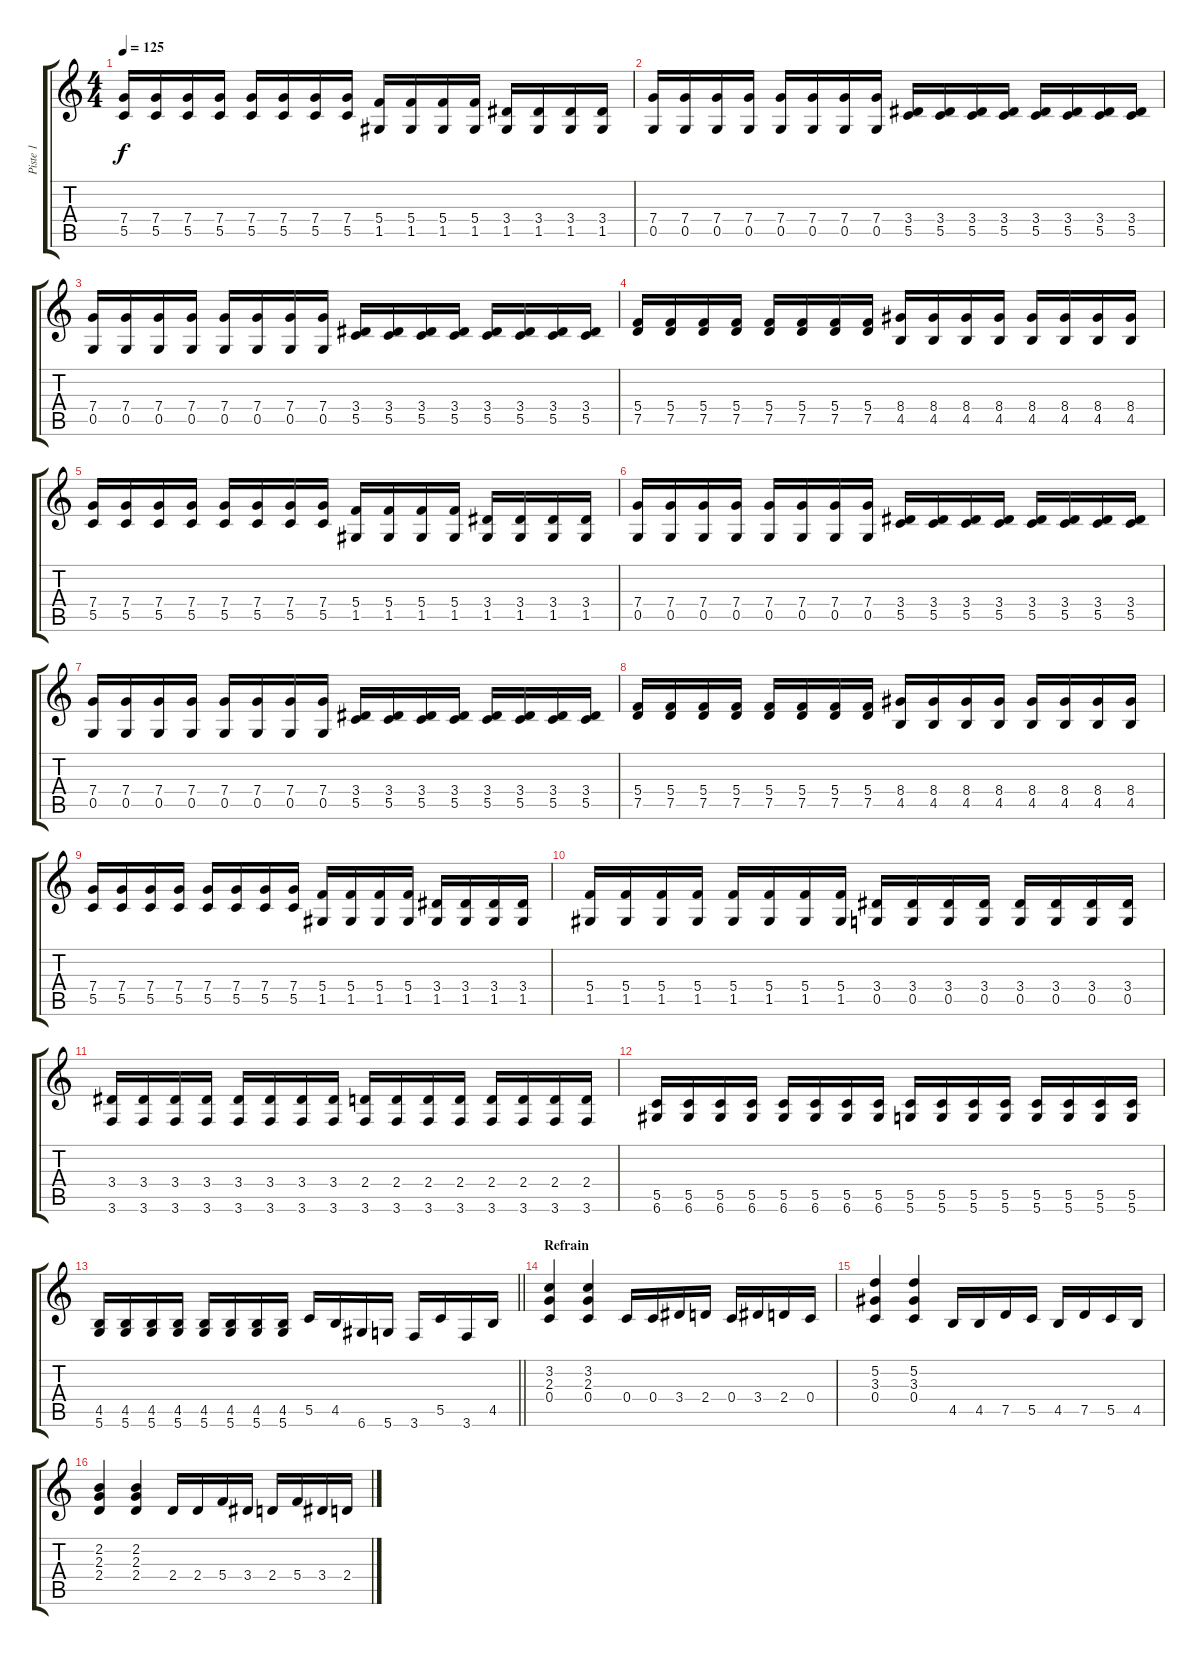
\track ("Piste 1" "Piste 1") {instrument distortionguitar}
\staff {score tabs}
\tuning (D4 A3 F3 C3 G2 D2) {hide}
\ts (4 4)
\tempo 125
\clef g2
\ks c
(7.4 5.5).16{dy f} (7.4 5.5).16 (7.4 5.5).16 (7.4 5.5).16 (7.4 5.5).16 (7.4 5.5).16 (7.4 5.5).16 (7.4 5.5).16 (5.4 1.5).16 (5.4 1.5).16 (5.4 1.5).16 (5.4 1.5).16 (3.4 1.5).16 (3.4 1.5).16 (3.4 1.5).16 (3.4 1.5).16 |
(7.4 0.5).16 (7.4 0.5).16 (7.4 0.5).16 (7.4 0.5).16 (7.4 0.5).16 (7.4 0.5).16 (7.4 0.5).16 (7.4 0.5).16 (3.4 5.5).16 (3.4 5.5).16 (3.4 5.5).16 (3.4 5.5).16 (3.4 5.5).16 (3.4 5.5).16 (3.4 5.5).16 (3.4 5.5).16 |
(7.4 0.5).16 (7.4 0.5).16 (7.4 0.5).16 (7.4 0.5).16 (7.4 0.5).16 (7.4 0.5).16 (7.4 0.5).16 (7.4 0.5).16 (3.4 5.5).16 (3.4 5.5).16 (3.4 5.5).16 (3.4 5.5).16 (3.4 5.5).16 (3.4 5.5).16 (3.4 5.5).16 (3.4 5.5).16 |
(5.4 7.5).16 (5.4 7.5).16 (5.4 7.5).16 (5.4 7.5).16 (5.4 7.5).16 (5.4 7.5).16 (5.4 7.5).16 (5.4 7.5).16 (8.4 4.5).16 (8.4 4.5).16 (8.4 4.5).16 (8.4 4.5).16 (8.4 4.5).16 (8.4 4.5).16 (8.4 4.5).16 (8.4 4.5).16 |
(7.4 5.5).16 (7.4 5.5).16 (7.4 5.5).16 (7.4 5.5).16 (7.4 5.5).16 (7.4 5.5).16 (7.4 5.5).16 (7.4 5.5).16 (5.4 1.5).16 (5.4 1.5).16 (5.4 1.5).16 (5.4 1.5).16 (3.4 1.5).16 (3.4 1.5).16 (3.4 1.5).16 (3.4 1.5).16 |
(7.4 0.5).16 (7.4 0.5).16 (7.4 0.5).16 (7.4 0.5).16 (7.4 0.5).16 (7.4 0.5).16 (7.4 0.5).16 (7.4 0.5).16 (3.4 5.5).16 (3.4 5.5).16 (3.4 5.5).16 (3.4 5.5).16 (3.4 5.5).16 (3.4 5.5).16 (3.4 5.5).16 (3.4 5.5).16 |
(7.4 0.5).16 (7.4 0.5).16 (7.4 0.5).16 (7.4 0.5).16 (7.4 0.5).16 (7.4 0.5).16 (7.4 0.5).16 (7.4 0.5).16 (3.4 5.5).16 (3.4 5.5).16 (3.4 5.5).16 (3.4 5.5).16 (3.4 5.5).16 (3.4 5.5).16 (3.4 5.5).16 (3.4 5.5).16 |
(5.4 7.5).16 (5.4 7.5).16 (5.4 7.5).16 (5.4 7.5).16 (5.4 7.5).16 (5.4 7.5).16 (5.4 7.5).16 (5.4 7.5).16 (8.4 4.5).16 (8.4 4.5).16 (8.4 4.5).16 (8.4 4.5).16 (8.4 4.5).16 (8.4 4.5).16 (8.4 4.5).16 (8.4 4.5).16 |
(7.4 5.5).16 (7.4 5.5).16 (7.4 5.5).16 (7.4 5.5).16 (7.4 5.5).16 (7.4 5.5).16 (7.4 5.5).16 (7.4 5.5).16 (5.4 1.5).16 (5.4 1.5).16 (5.4 1.5).16 (5.4 1.5).16 (3.4 1.5).16 (3.4 1.5).16 (3.4 1.5).16 (3.4 1.5).16 |
(5.4 1.5).16 (5.4 1.5).16 (5.4 1.5).16 (5.4 1.5).16 (5.4 1.5).16 (5.4 1.5).16 (5.4 1.5).16 (5.4 1.5).16 (3.4 0.5).16 (3.4 0.5).16 (3.4 0.5).16 (3.4 0.5).16 (3.4 0.5).16 (3.4 0.5).16 (3.4 0.5).16 (3.4 0.5).16 |
(3.4 3.6).16 (3.4 3.6).16 (3.4 3.6).16 (3.4 3.6).16 (3.4 3.6).16 (3.4 3.6).16 (3.4 3.6).16 (3.4 3.6).16 (2.4 3.6).16 (2.4 3.6).16 (2.4 3.6).16 (2.4 3.6).16 (2.4 3.6).16 (2.4 3.6).16 (2.4 3.6).16 (2.4 3.6).16 |
(5.5 6.6).16 (5.5 6.6).16 (5.5 6.6).16 (5.5 6.6).16 (5.5 6.6).16 (5.5 6.6).16 (5.5 6.6).16 (5.5 6.6).16 (5.5 5.6).16 (5.5 5.6).16 (5.5 5.6).16 (5.5 5.6).16 (5.5 5.6).16 (5.5 5.6).16 (5.5 5.6).16 (5.5 5.6).16 |
\barLineRight lightlight
(4.5 5.6).16 (4.5 5.6).16 (4.5 5.6).16 (4.5 5.6).16 (4.5 5.6).16 (4.5 5.6).16 (4.5 5.6).16 (4.5 5.6).16 5.5.16 4.5.16 6.6.16 5.6.16 3.6.16 5.5.16 3.6.16 4.5.16 |
\section ("" "Refrain")
(3.2 2.3 0.4).4 (3.2 2.3 0.4).4 0.4.16 0.4.16 3.4.16 2.4.16 0.4.16 3.4.16 2.4.16 0.4.16 |
(5.2 3.3 0.4).4 (5.2 3.3 0.4).4 4.5.16 4.5.16 7.5.16 5.5.16 4.5.16 7.5.16 5.5.16 4.5.16 |
(2.2 2.3 2.4).4 (2.2 2.3 2.4).4 2.4.16 2.4.16 5.4.16 3.4.16 2.4.16 5.4.16 3.4.16 2.4.16
